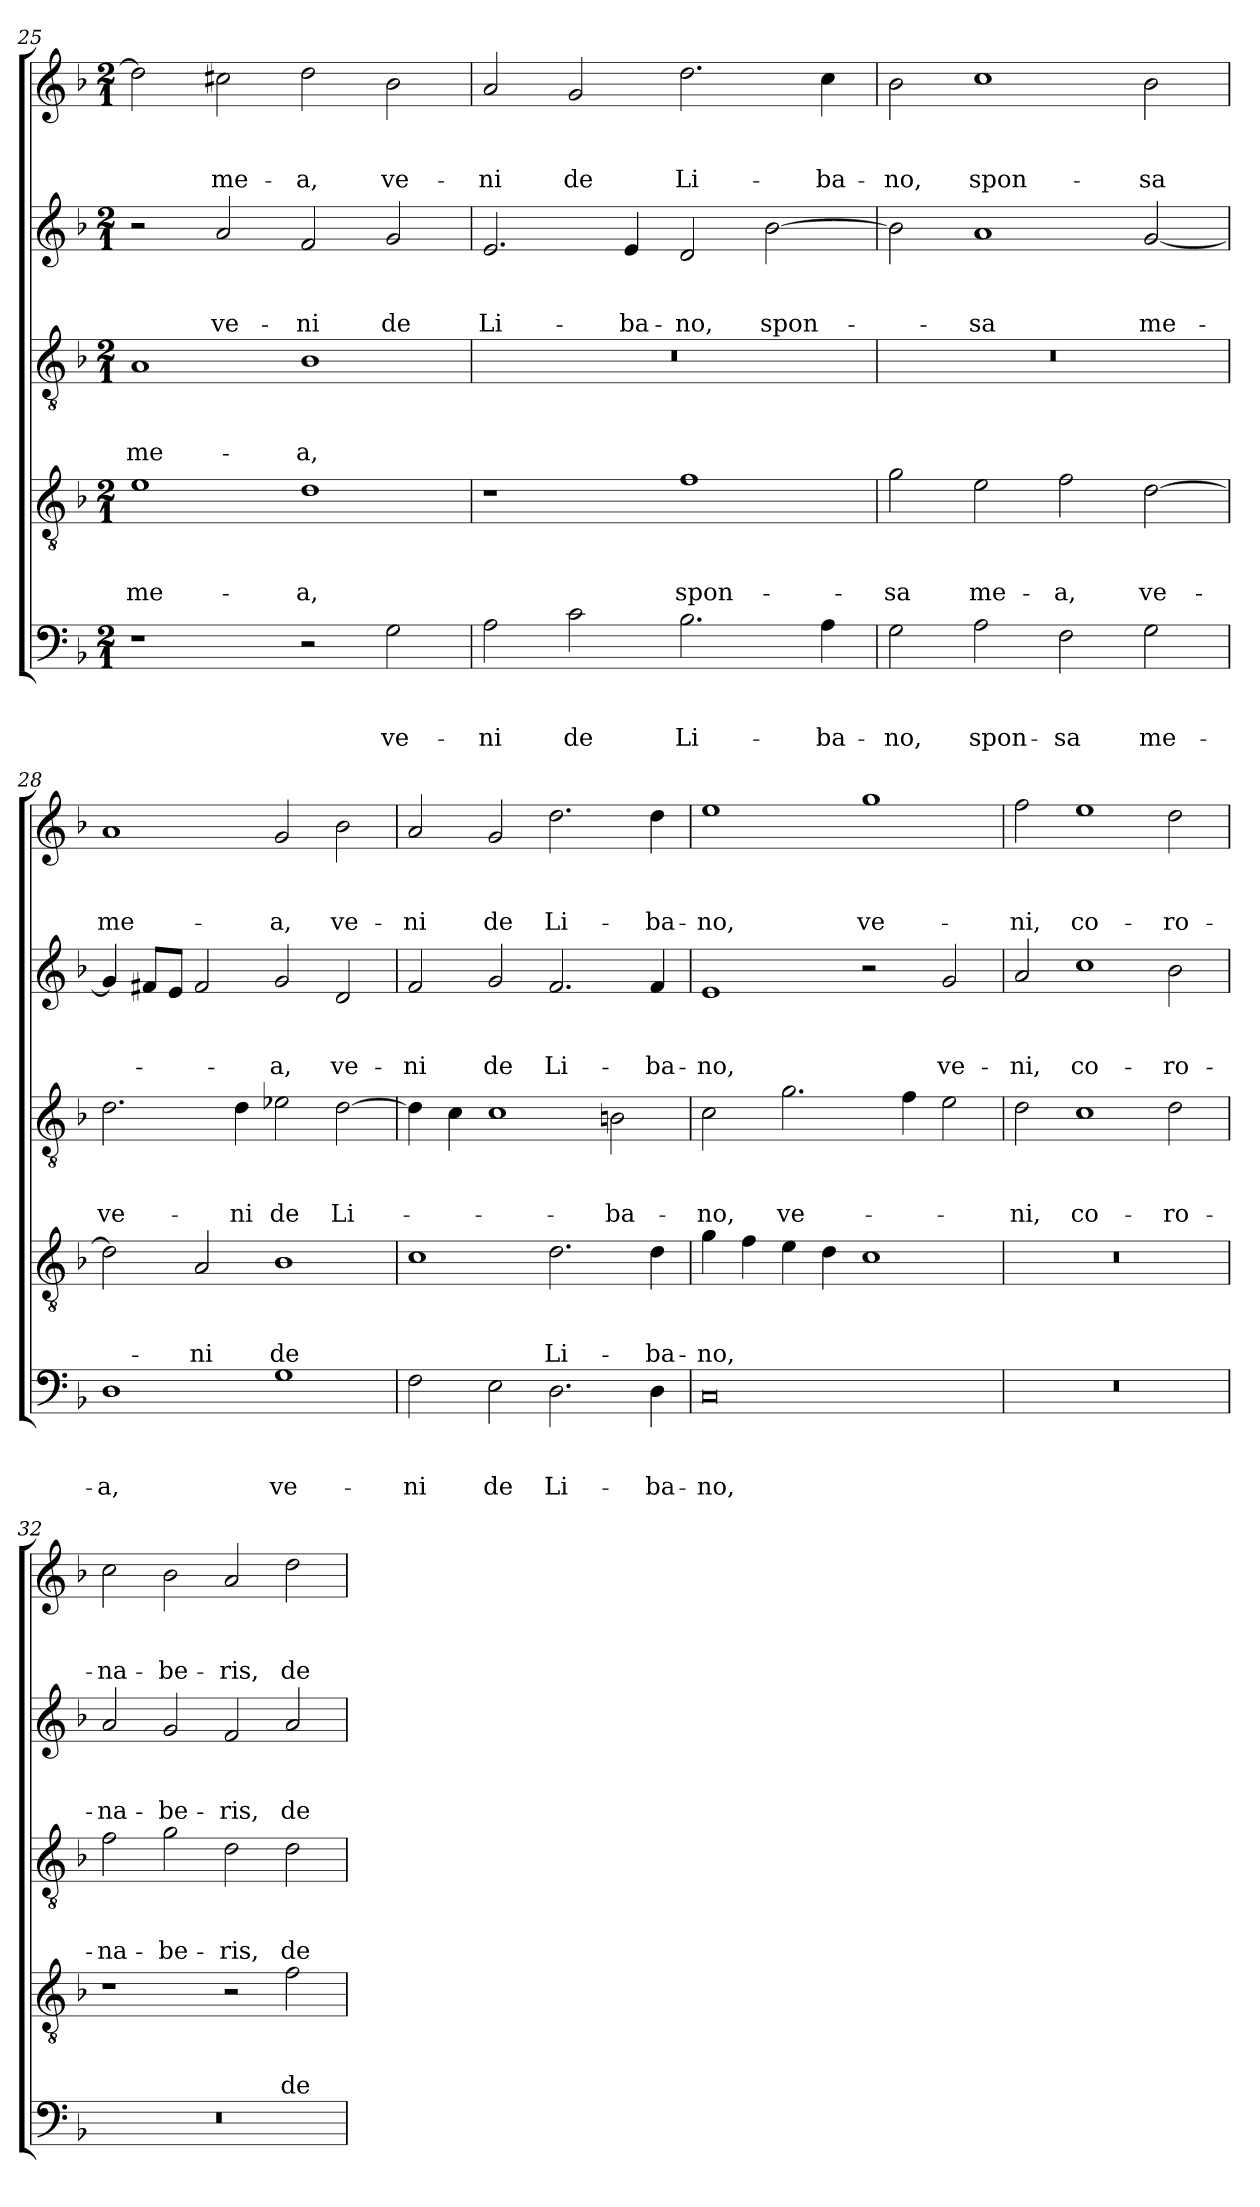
**kern	**text	**text	**text	**kern	**text	**text	**text	**kern	**text	**text	**text	**kern	**text	**text	**text	**kern	**text	**text	**text
*part5	*part5	*part5	*part5	*part4	*part4	*part4	*part4	*part3	*part3	*part3	*part3	*part2	*part2	*part2	*part2	*part1	*part1	*part1	*part1
*staff5	*staff5	*staff5	*staff5	*staff4	*staff4	*staff4	*staff4	*staff3	*staff3	*staff3	*staff3	*staff2	*staff2	*staff2	*staff2	*staff1	*staff1	*staff1	*staff1
!!LO:PB:g=z
*clefF4	*	*	*	*clefGv2	*	*	*	*clefGv2	*	*	*	*clefG2	*	*	*	*clefG2	*	*	*
*k[b-]	*	*	*	*k[b-]	*	*	*	*k[b-]	*	*	*	*k[b-]	*	*	*	*k[b-]	*	*	*
*F:	*	*	*	*F:	*	*	*	*F:	*	*	*	*F:	*	*	*	*F:	*	*	*
*M2/1	*	*	*	*M2/1	*	*	*	*M2/1	*	*	*	*M2/1	*	*	*	*M2/1	*	*	*
=25	=25	=25	=25	=25	=25	=25	=25	=25	=25	=25	=25	=25	=25	=25	=25	=25	=25	=25	=25
!	!	!	!	!	!	!	!LO:LY:b	!	!	!	!LO:LY:b	!	!	!	!	!	!	!	!
1r	.	.	.	1e	.	.	me-	1A	.	.	me-	2r	.	.	.	2dd\]	.	.	.
!	!	!	!	!	!	!	!	!	!	!	!	!	!	!	!LO:LY:b	!	!	!	!LO:LY:b
.	.	.	.	.	.	.	.	.	.	.	.	2a/	.	.	ve-	2cc#\	.	.	me-
!	!	!	!	!	!	!	!LO:LY:b	!	!	!	!LO:LY:b	!	!	!	!LO:LY:b	!	!	!	!LO:LY:b
2r	.	.	.	1d	.	.	-a,	1B-	.	.	-a,	2f/	.	.	-ni	2dd\	.	.	-a,
!	!	!	!LO:LY:b	!	!	!	!	!	!	!	!	!	!	!	!LO:LY:b	!	!	!	!LO:LY:b
2G\	.	.	ve-	.	.	.	.	.	.	.	.	2g/	.	.	de	2b-\	.	.	ve-
=26	=26	=26	=26	=26	=26	=26	=26	=26	=26	=26	=26	=26	=26	=26	=26	=26	=26	=26	=26
!	!	!	!LO:LY:b	!	!	!	!	!	!	!	!	!	!	!	!LO:LY:b	!	!	!	!LO:LY:b
2A\	.	.	-ni	1r	.	.	.	0r	.	.	.	2.e/	.	.	Li-	2a/	.	.	-ni
!	!	!	!LO:LY:b	!	!	!	!	!	!	!	!	!	!	!	!	!	!	!	!LO:LY:b
2c\	.	.	de	.	.	.	.	.	.	.	.	.	.	.	.	2g/	.	.	de
!	!	!	!	!	!	!	!	!	!	!	!	!	!	!	!LO:LY:b	!	!	!	!
.	.	.	.	.	.	.	.	.	.	.	.	4e/	.	.	-ba-	.	.	.	.
!	!	!	!LO:LY:b	!	!	!	!LO:LY:b	!	!	!	!	!	!	!	!LO:LY:b	!	!	!	!LO:LY:b
2.B-\	.	.	Li-	1f	.	.	spon-	.	.	.	.	2d/	.	.	-no,	2.dd\	.	.	Li-
!	!	!	!	!	!	!	!	!	!	!	!	!	!	!	!LO:LY:b	!	!	!	!
.	.	.	.	.	.	.	.	.	.	.	.	[2b-\	.	.	spon-	.	.	.	.
!	!	!	!LO:LY:b	!	!	!	!	!	!	!	!	!	!	!	!	!	!	!	!LO:LY:b
4A\	.	.	-ba-	.	.	.	.	.	.	.	.	.	.	.	.	4cc\	.	.	-ba-
=27	=27	=27	=27	=27	=27	=27	=27	=27	=27	=27	=27	=27	=27	=27	=27	=27	=27	=27	=27
!	!	!	!LO:LY:b	!	!	!	!LO:LY:b	!	!	!	!	!	!	!	!	!	!	!	!LO:LY:b
2G\	.	.	-no,	2g\	.	.	-sa	0r	.	.	.	2b-\]	.	.	.	2b-\	.	.	-no,
!	!	!	!LO:LY:b	!	!	!	!LO:LY:b	!	!	!	!	!	!	!	!LO:LY:b	!	!	!	!LO:LY:b
2A\	.	.	spon-	2e\	.	.	me-	.	.	.	.	1a	.	.	-sa	1cc	.	.	spon-
!	!	!	!LO:LY:b	!	!	!	!LO:LY:b	!	!	!	!	!	!	!	!	!	!	!	!
2F\	.	.	-sa	2f\	.	.	-a,	.	.	.	.	.	.	.	.	.	.	.	.
!	!	!	!LO:LY:b	!	!	!	!LO:LY:b	!	!	!	!	!	!	!	!LO:LY:b	!	!	!	!LO:LY:b
2G\	.	.	me-	[2d\	.	.	ve-	.	.	.	.	[2g/	.	.	me-	2b-\	.	.	-sa
=28	=28	=28	=28	=28	=28	=28	=28	=28	=28	=28	=28	=28	=28	=28	=28	=28	=28	=28	=28
!	!	!	!LO:LY:b	!	!	!	!	!	!	!	!LO:LY:b	!	!	!	!	!	!	!	!LO:LY:b
1D	.	.	-a,	2d\]	.	.	.	2.d\	.	.	ve-	4g/]	.	.	.	1a	.	.	me-
.	.	.	.	.	.	.	.	.	.	.	.	8f#/L	.	.	.	.	.	.	.
.	.	.	.	.	.	.	.	.	.	.	.	8e/J	.	.	.	.	.	.	.
!	!	!	!	!	!	!	!LO:LY:b	!	!	!	!	!	!	!	!	!	!	!	!
.	.	.	.	2A/	.	.	-ni	.	.	.	.	2f#/	.	.	.	.	.	.	.
!	!	!	!	!	!	!	!	!	!	!	!LO:LY:b	!	!	!	!	!	!	!	!
.	.	.	.	.	.	.	.	4d\	.	.	-ni	.	.	.	.	.	.	.	.
!	!	!	!LO:LY:b	!	!	!	!LO:LY:b	!	!	!	!LO:LY:b	!	!	!	!LO:LY:b	!	!	!	!LO:LY:b
1G	.	.	ve-	1B-	.	.	de	2e-X\	.	.	de	2g/	.	.	-a,	2g/	.	.	-a,
!	!	!	!	!	!	!	!	!	!	!	!LO:LY:b	!	!	!	!LO:LY:b	!	!	!	!LO:LY:b
.	.	.	.	.	.	.	.	[2d\	.	.	Li-	2d/	.	.	ve-	2b-\	.	.	ve-
=29	=29	=29	=29	=29	=29	=29	=29	=29	=29	=29	=29	=29	=29	=29	=29	=29	=29	=29	=29
!	!	!	!LO:LY:b	!	!	!	!	!	!	!	!	!	!	!	!LO:LY:b	!	!	!	!LO:LY:b
2F\	.	.	-ni	1c	.	.	.	4d\]	.	.	.	2f/	.	.	-ni	2a/	.	.	-ni
.	.	.	.	.	.	.	.	4c\	.	.	.	.	.	.	.	.	.	.	.
!	!	!	!LO:LY:b	!	!	!	!	!	!	!	!	!	!	!	!LO:LY:b	!	!	!	!LO:LY:b
2E\	.	.	de	.	.	.	.	1c	.	.	.	2g/	.	.	de	2g/	.	.	de
!	!	!	!LO:LY:b	!	!	!	!LO:LY:b	!	!	!	!	!	!	!	!LO:LY:b	!	!	!	!LO:LY:b
2.D\	.	.	Li-	2.d\	.	.	Li-	.	.	.	.	2.f/	.	.	Li-	2.dd\	.	.	Li-
!	!	!	!	!	!	!	!	!	!	!	!LO:LY:b	!	!	!	!	!	!	!	!
.	.	.	.	.	.	.	.	2B\	.	.	-ba-	.	.	.	.	.	.	.	.
!	!	!	!LO:LY:b	!	!	!	!LO:LY:b	!	!	!	!	!	!	!	!LO:LY:b	!	!	!	!LO:LY:b
4D\	.	.	-ba-	4d\	.	.	-ba-	.	.	.	.	4f/	.	.	-ba-	4dd\	.	.	-ba-
=30	=30	=30	=30	=30	=30	=30	=30	=30	=30	=30	=30	=30	=30	=30	=30	=30	=30	=30	=30
!	!	!	!LO:LY:b	!	!	!	!LO:LY:b	!	!	!	!LO:LY:b	!	!	!	!LO:LY:b	!	!	!	!LO:LY:b
0C	.	.	-no,	4g\	.	.	-no,	2c\	.	.	-no,	1e	.	.	-no,	1ee	.	.	-no,
.	.	.	.	4f\	.	.	.	.	.	.	.	.	.	.	.	.	.	.	.
!	!	!	!	!	!	!	!	!	!	!	!LO:LY:b	!	!	!	!	!	!	!	!
.	.	.	.	4e\	.	.	.	2.g\	.	.	ve-	.	.	.	.	.	.	.	.
.	.	.	.	4d\	.	.	.	.	.	.	.	.	.	.	.	.	.	.	.
!	!	!	!	!	!	!	!	!	!	!	!	!	!	!	!	!	!	!	!LO:LY:b
.	.	.	.	1c	.	.	.	.	.	.	.	2r	.	.	.	1gg	.	.	ve-
.	.	.	.	.	.	.	.	4f\	.	.	.	.	.	.	.	.	.	.	.
!	!	!	!	!	!	!	!	!	!	!	!	!	!	!	!LO:LY:b	!	!	!	!
.	.	.	.	.	.	.	.	2e\	.	.	.	2g/	.	.	ve-	.	.	.	.
!!LO:LB:g=z
=31	=31	=31	=31	=31	=31	=31	=31	=31	=31	=31	=31	=31	=31	=31	=31	=31	=31	=31	=31
!	!	!	!	!	!	!	!	!	!	!	!LO:LY:b	!	!	!	!LO:LY:b	!	!	!	!LO:LY:b
0r	.	.	.	0r	.	.	.	2d\	.	.	-ni,	2a/	.	.	-ni,	2ff\	.	.	-ni,
!	!	!	!	!	!	!	!	!	!	!	!LO:LY:b	!	!	!	!LO:LY:b	!	!	!	!LO:LY:b
.	.	.	.	.	.	.	.	1c	.	.	co-	1cc	.	.	co-	1ee	.	.	co-
!	!	!	!	!	!	!	!	!	!	!	!LO:LY:b	!	!	!	!LO:LY:b	!	!	!	!LO:LY:b
.	.	.	.	.	.	.	.	2d\	.	.	-ro-	2b-\	.	.	-ro-	2dd\	.	.	-ro-
=32	=32	=32	=32	=32	=32	=32	=32	=32	=32	=32	=32	=32	=32	=32	=32	=32	=32	=32	=32
!	!	!	!	!	!	!	!	!	!	!	!LO:LY:b	!	!	!	!LO:LY:b	!	!	!	!LO:LY:b
0r	.	.	.	1r	.	.	.	2f\	.	.	-na-	2a/	.	.	-na-	2cc\	.	.	-na-
!	!	!	!	!	!	!	!	!	!	!	!LO:LY:b	!	!	!	!LO:LY:b	!	!	!	!LO:LY:b
.	.	.	.	.	.	.	.	2g\	.	.	-be-	2g/	.	.	-be-	2b-\	.	.	-be-
!	!	!	!	!	!	!	!	!	!	!	!LO:LY:b	!	!	!	!LO:LY:b	!	!	!	!LO:LY:b
.	.	.	.	2r	.	.	.	2d\	.	.	-ris,	2f/	.	.	-ris,	2a/	.	.	-ris,
!	!	!	!	!	!	!	!LO:LY:b	!	!	!	!LO:LY:b	!	!	!	!LO:LY:b	!	!	!	!LO:LY:b
.	.	.	.	2f\	.	.	de	2d\	.	.	de	2a/	.	.	de	2dd\	.	.	de
=	=	=	=	=	=	=	=	=	=	=	=	=	=	=	=	=	=	=	=
*-	*-	*-	*-	*-	*-	*-	*-	*-	*-	*-	*-	*-	*-	*-	*-	*-	*-	*-	*-
